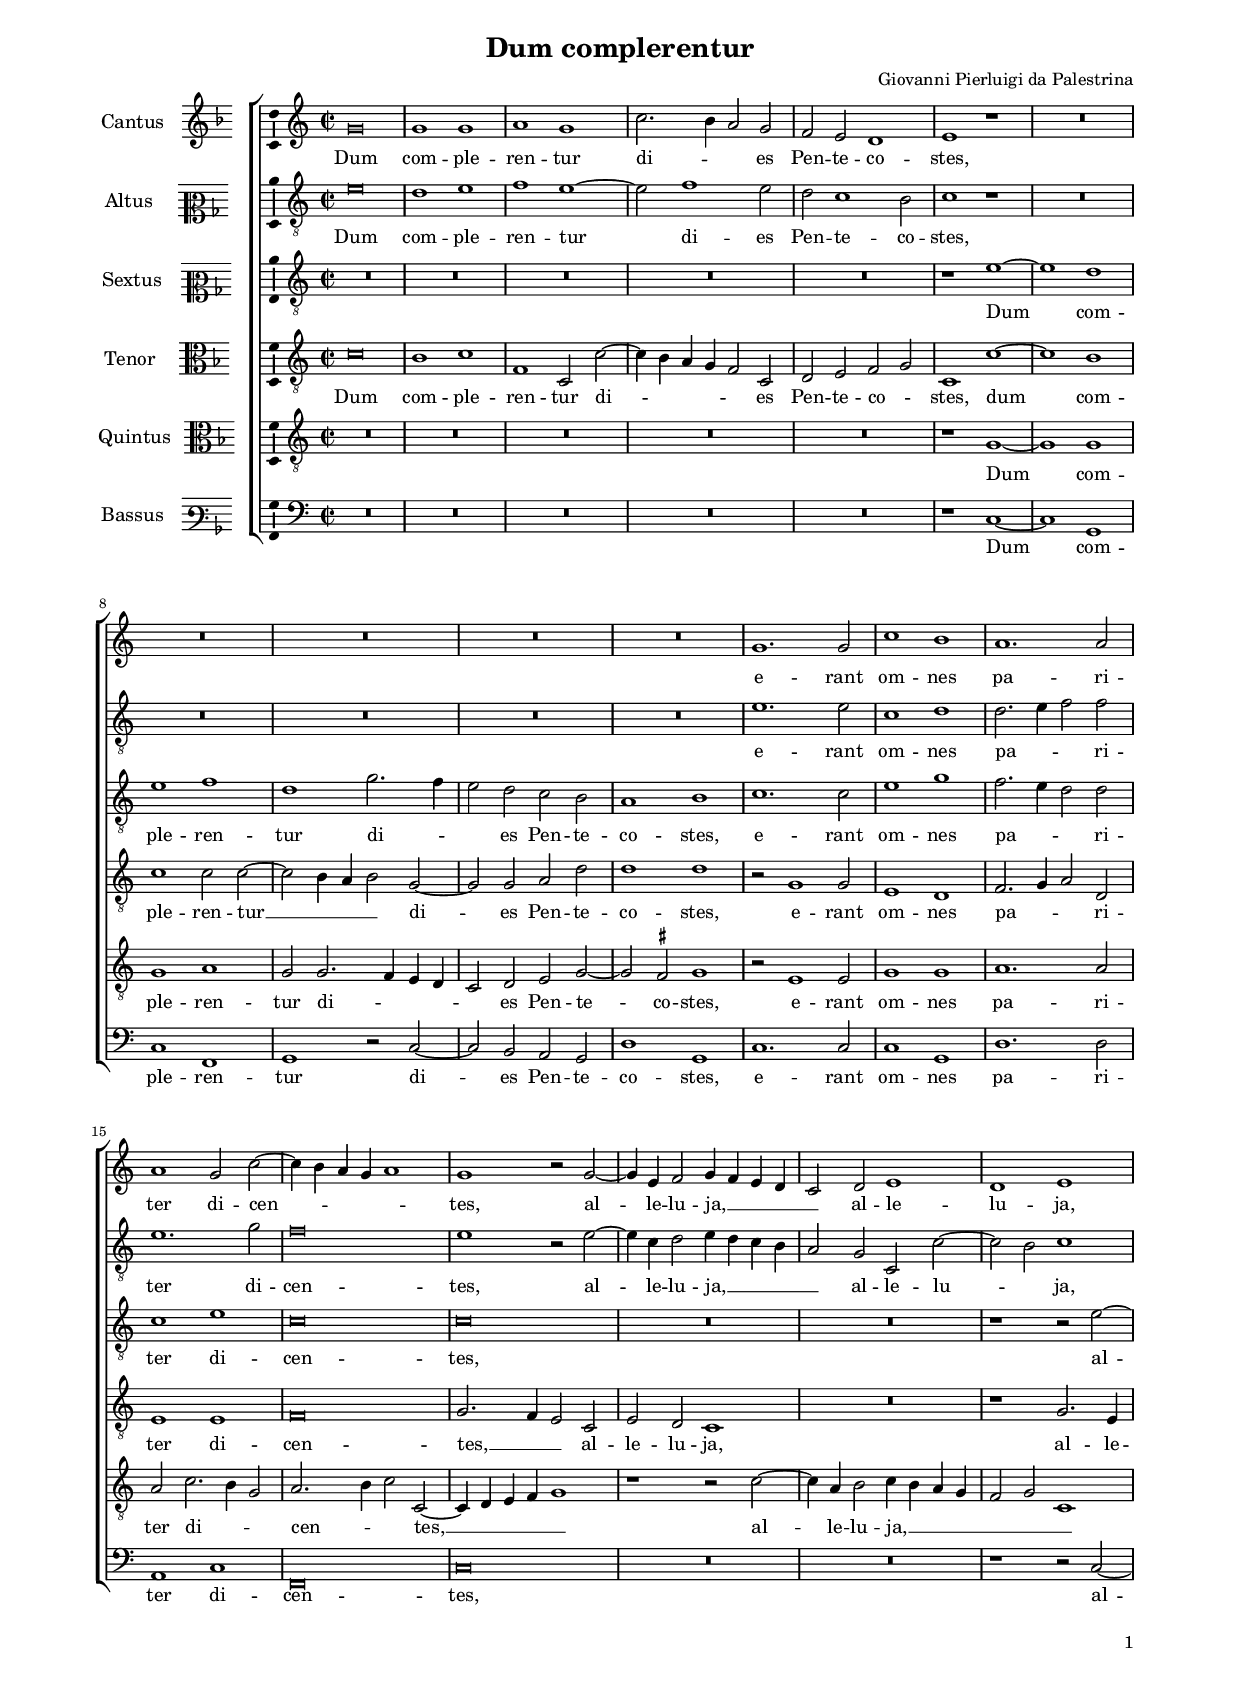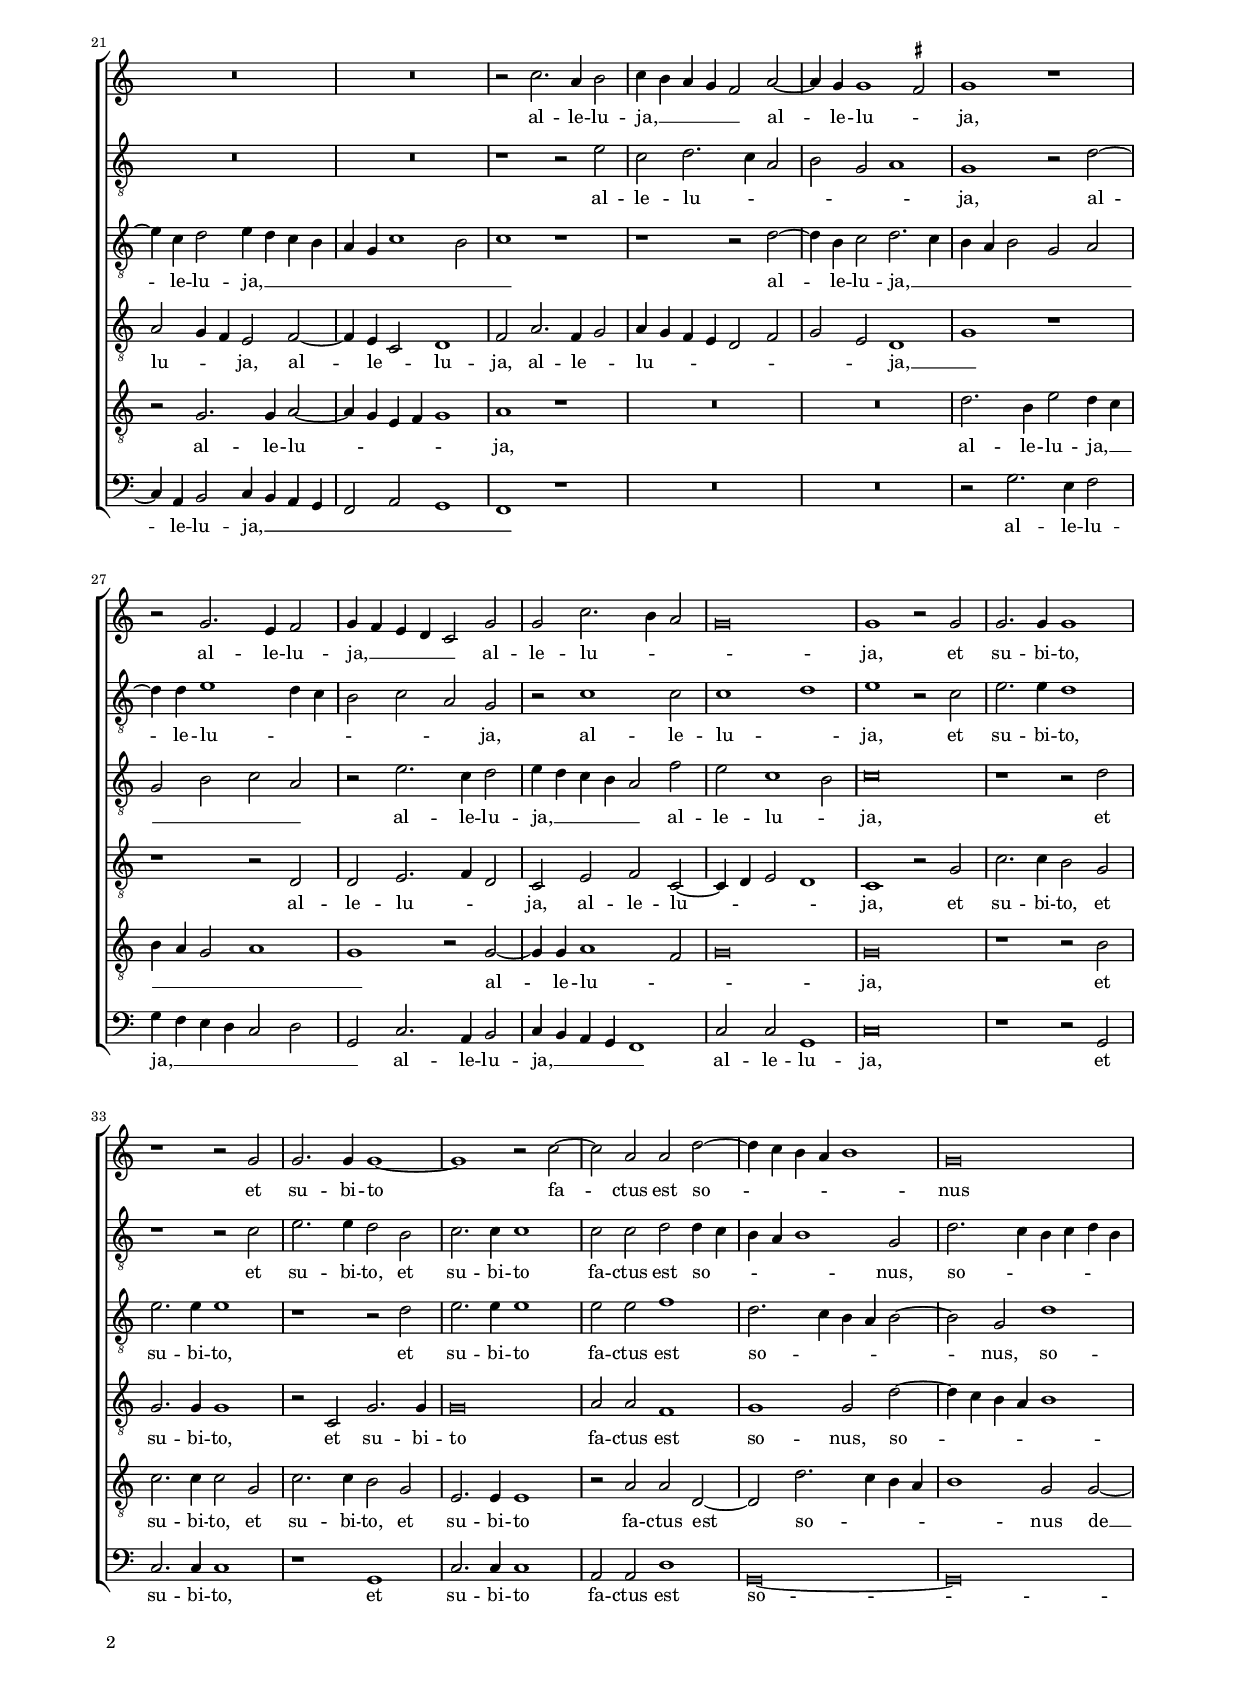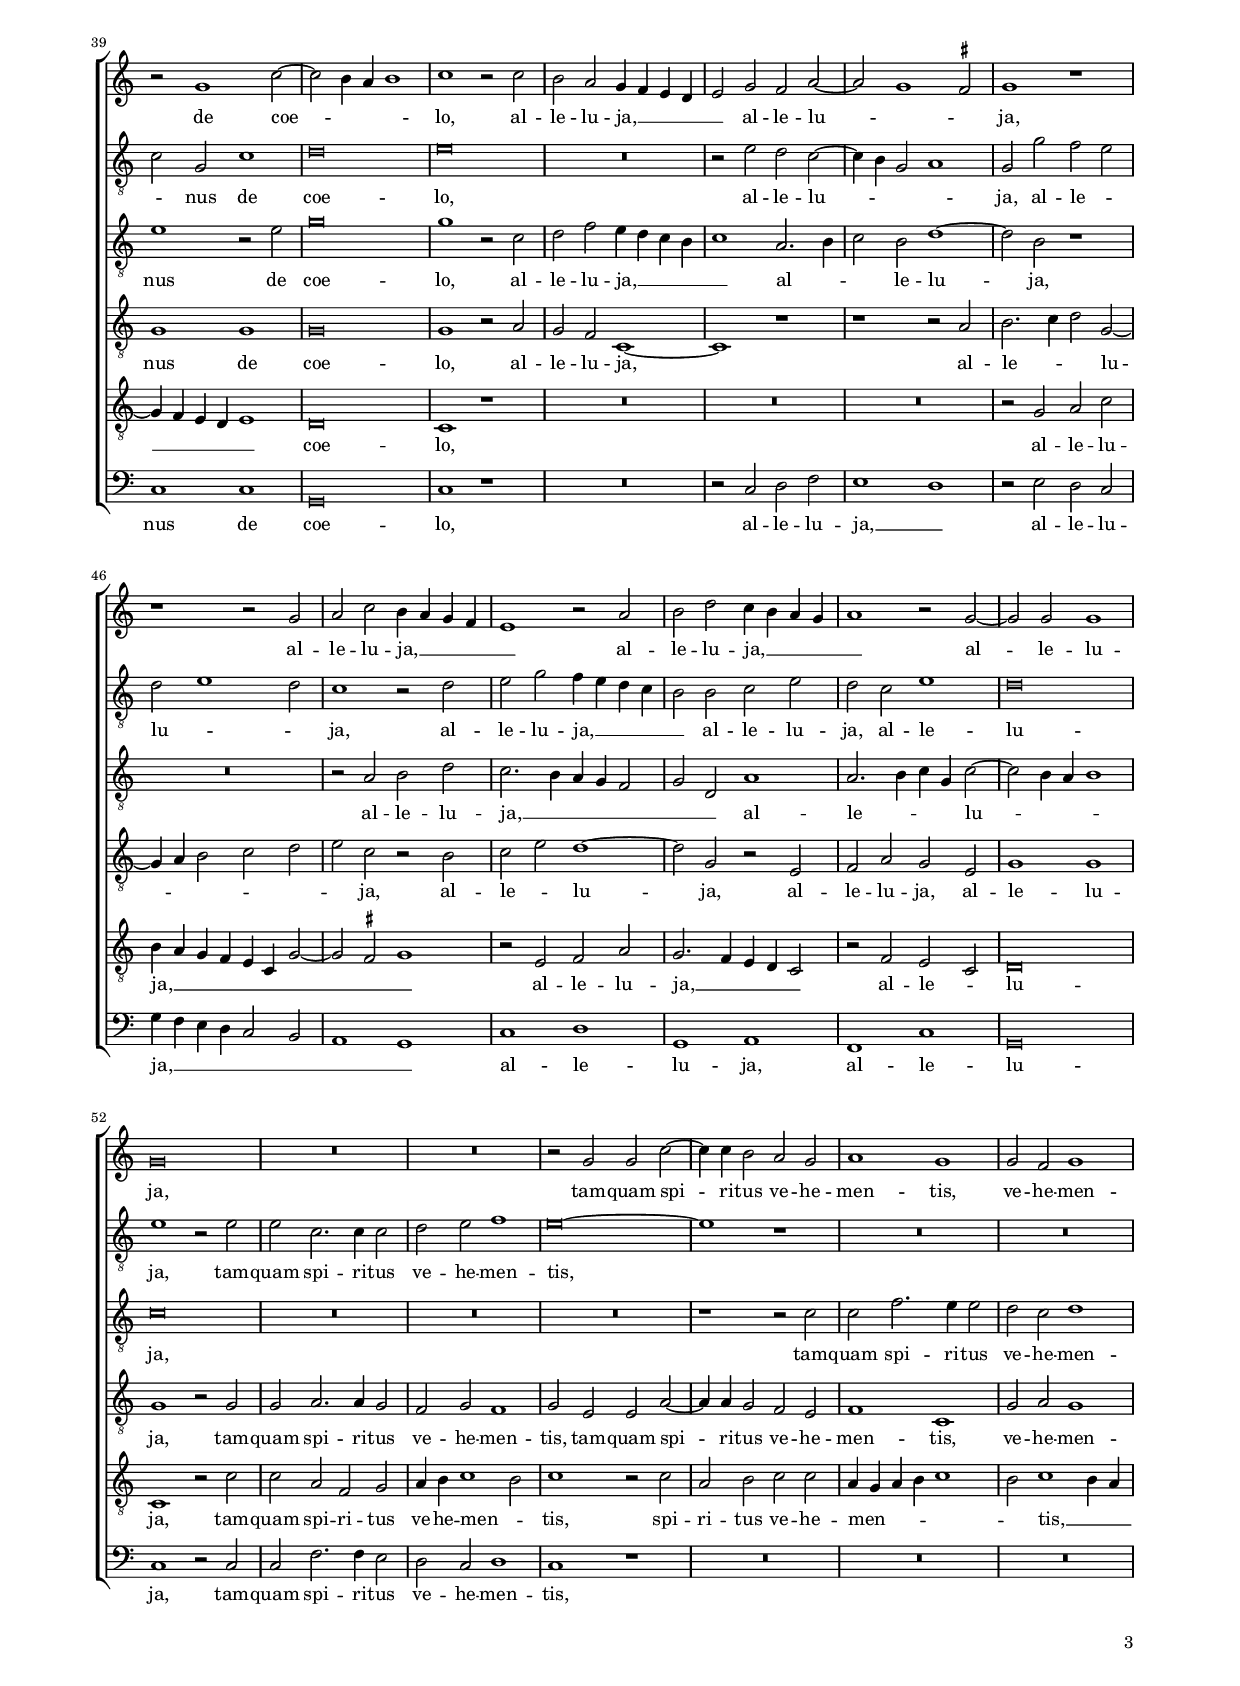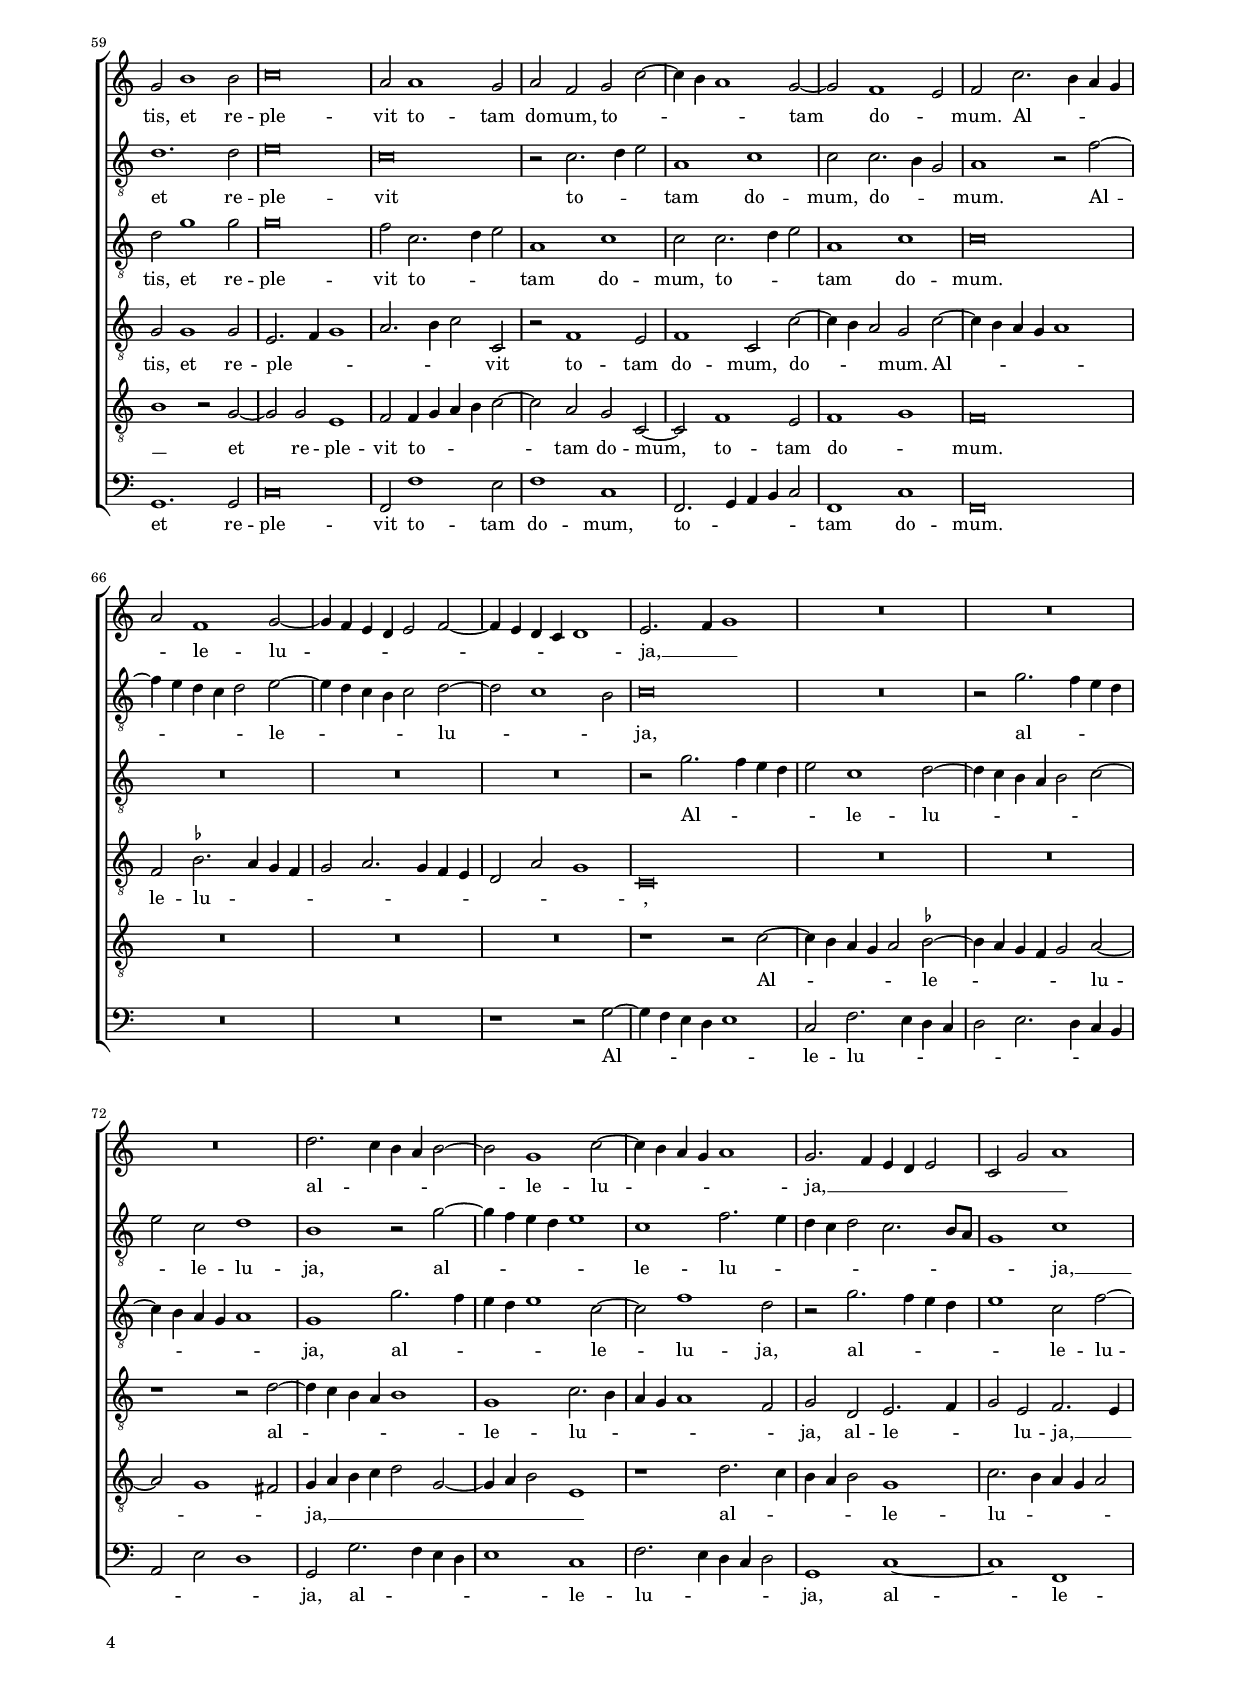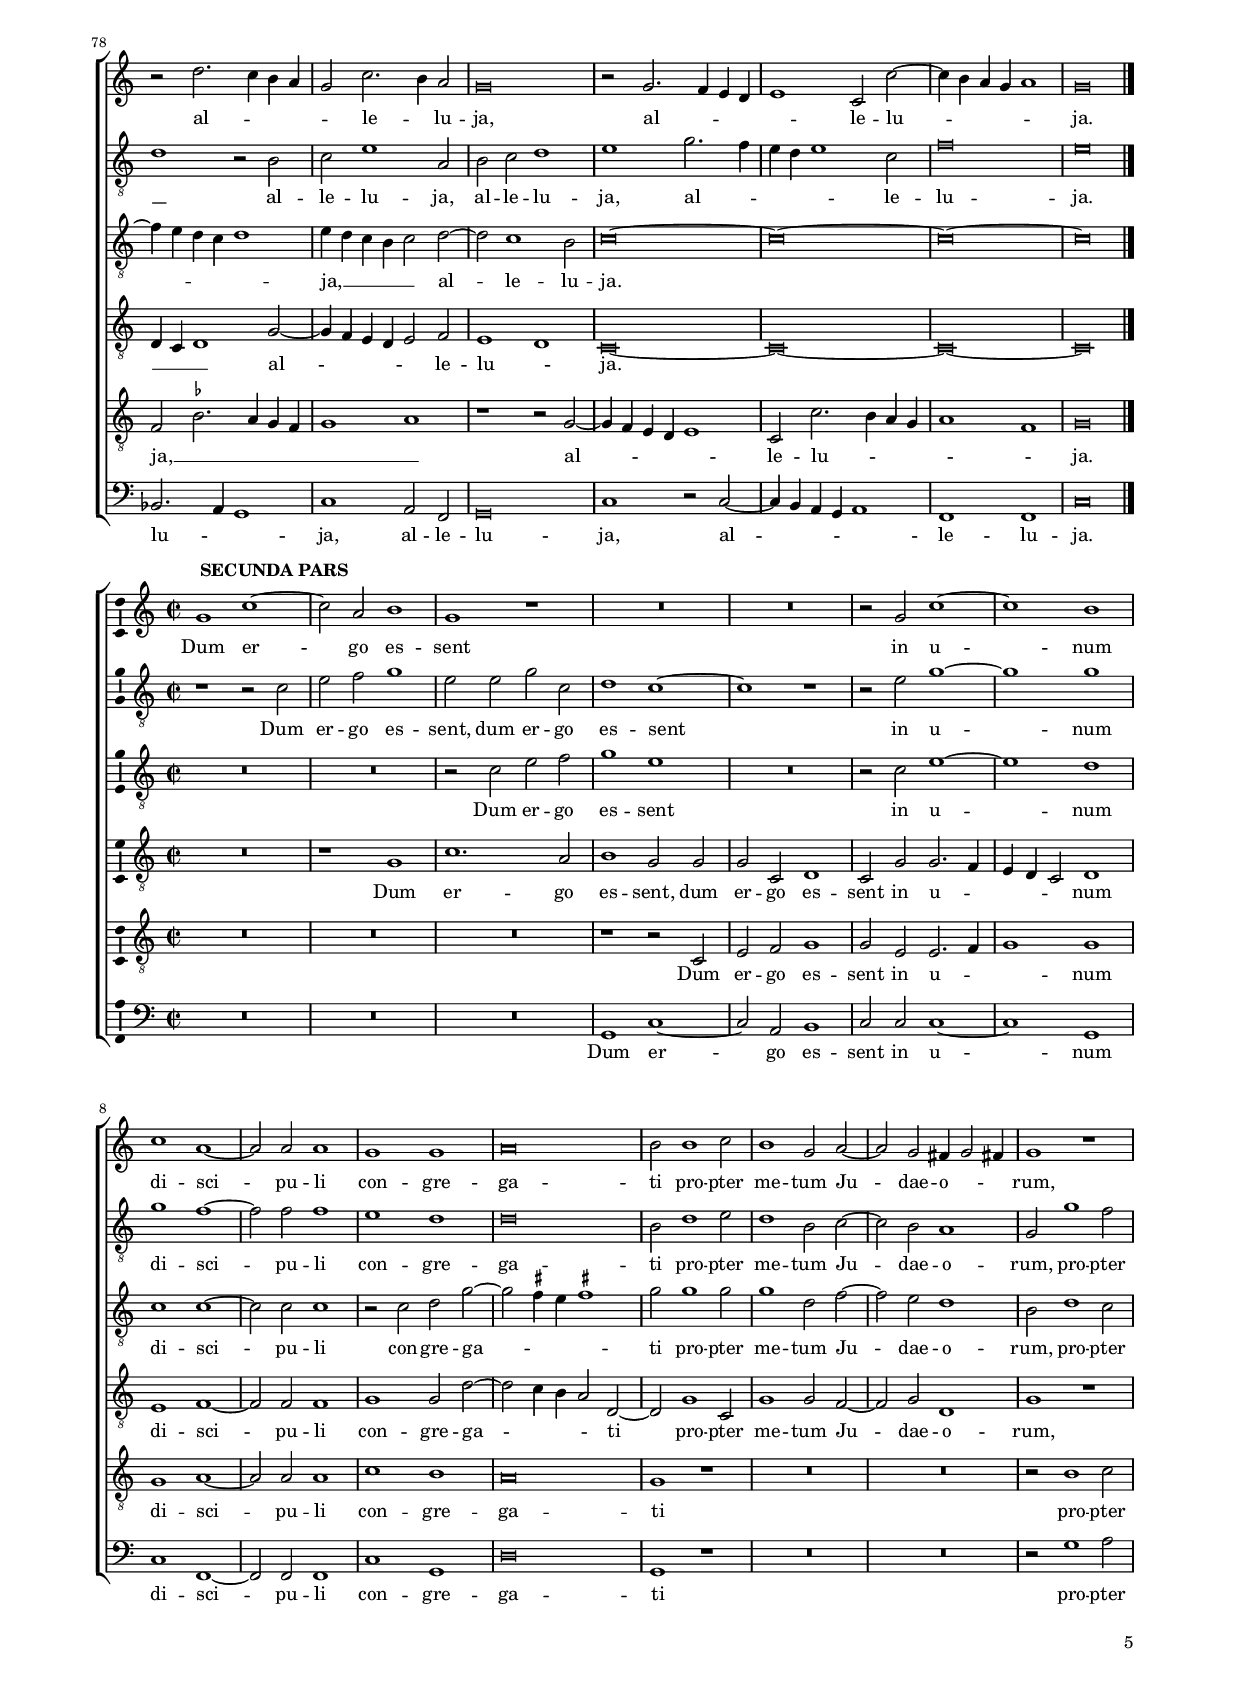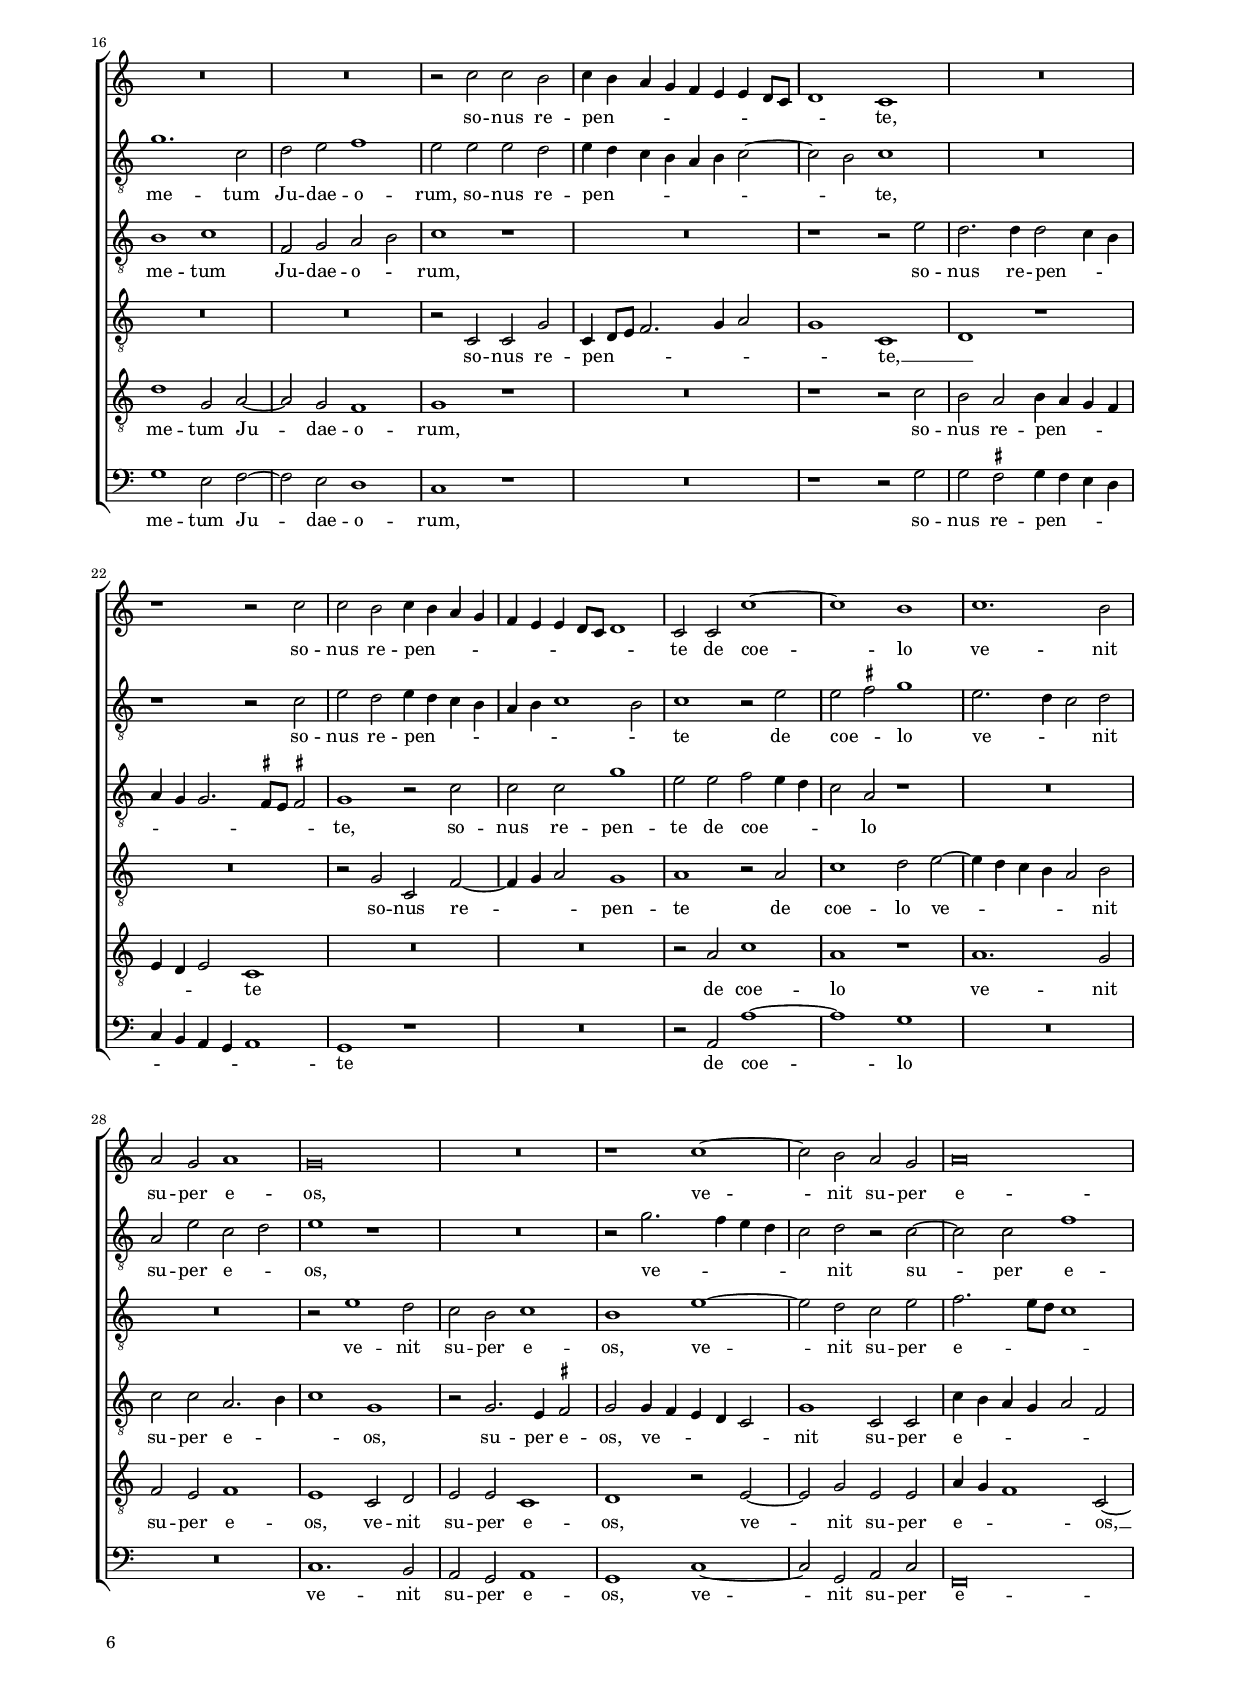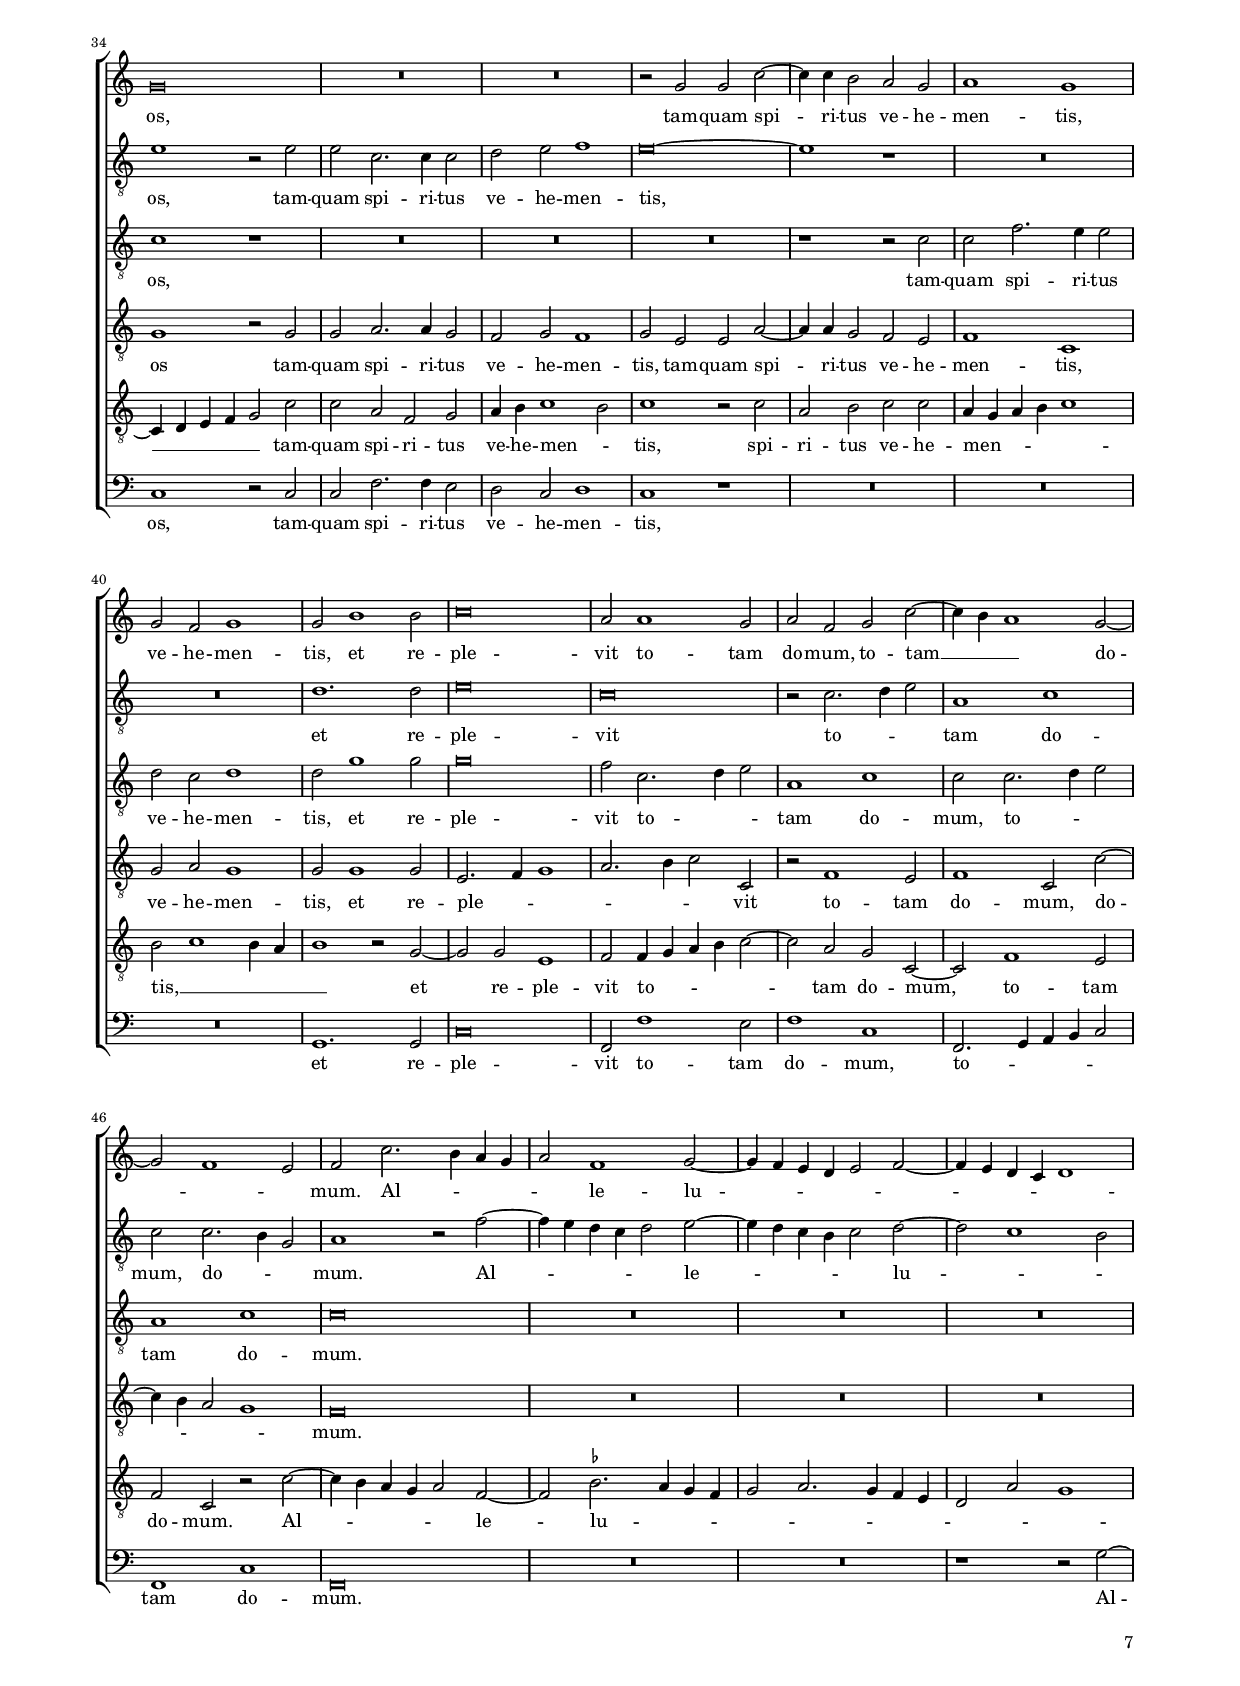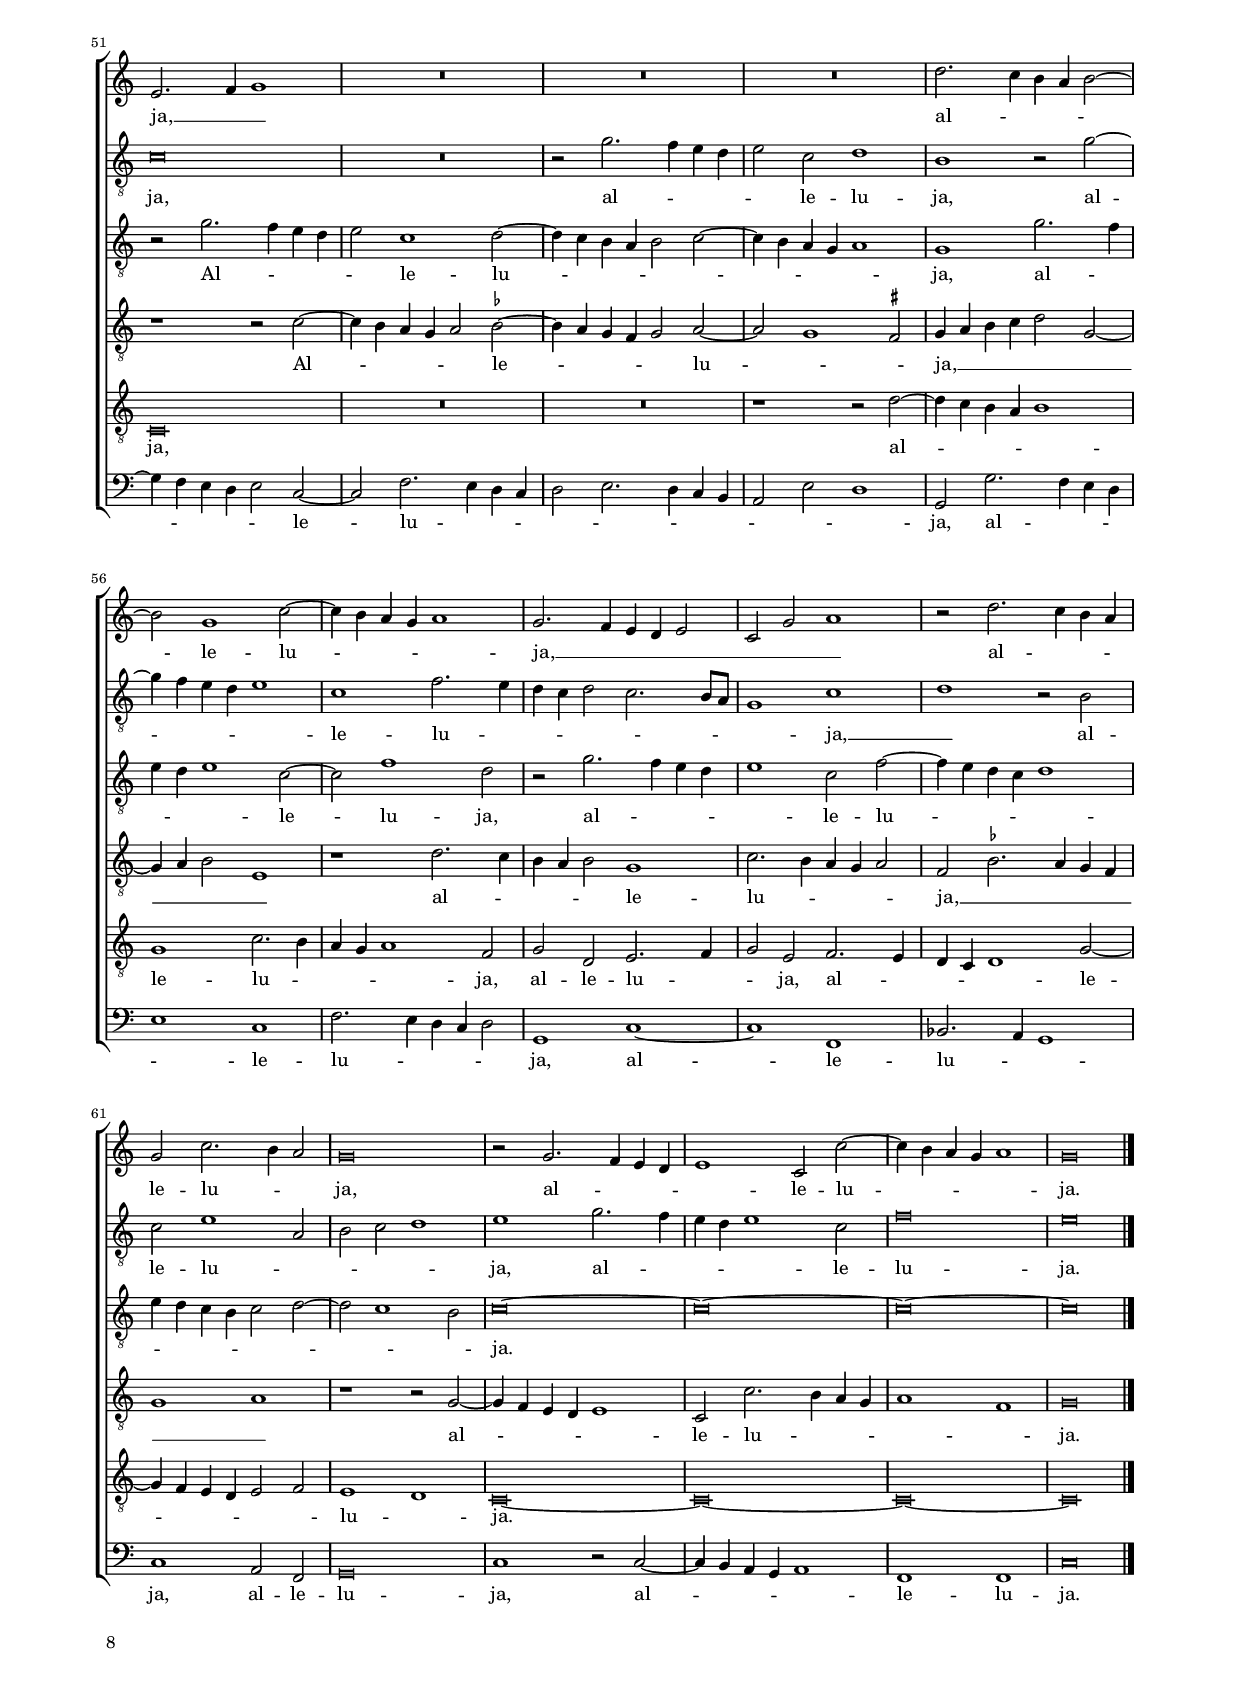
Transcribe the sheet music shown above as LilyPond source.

\header
{
  title="Dum complerentur"
  composer="Giovanni Pierluigi da Palestrina"
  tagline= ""
}

\version "2.20.0"
\language deutsch
#(set-global-staff-size 15)
% #(set-default-paper-size "letter")
#(ly:set-option 'point-and-click #f)


	ficta = { \once \set suggestAccidentals = ##t }
	
	forget = #(define-music-function (music) (ly:music?) #{
		\accidentalStyle forget
		$music
		\accidentalStyle default
		#})

	m = \melisma
	me = \melismaEnd
 %	\mark \markup { \fontsize #-3 \note  #"1" #1 = \fontsize #-3 \note #"1." #1 }


\paper
	{
	top-margin = 1.4 \cm
	bottom-margin = 0.9 \cm
	left-margin = 1.8 \cm
	right-margin = 1.8 \cm
	ragged-bottom = ##f
	ragged-last-bottom = ##t
	print-page-number = ##f
	score-system-spacing = #'((basic-distance . 17) (minimum-distance . 14) (padding . 5) (strechability . 250))
	system-system-spacing = #'((basic-distance . 17) (minimum-distance . 14) (padding . 5) (strechability . 250))
    oddFooterMarkup=\markup   \fill-line { "" \fromproperty #'page:page-number-string }
    evenFooterMarkup=\markup  \fill-line { \fromproperty #'page:page-number-string "" }
    last-bottom-spacing = #'((basic-distance . 12) (minimum-distance . 7) (padding . 4))
	systems-per-page = 3
%   page-count = 6
%	min-systems-per-page = 3
	}

global = {
    % \set Staff.autoBeaming = ##f
	\key f \major
	\time 2/2 \set Score.measureLength = #(ly:make-moment 2/1)
    \set Score.tempoHideNote = ##t
    \tempo 2 = 90
    \skip 1*2*84  \bar "|."
	}


incipitcantus = \markup { \score {
	{
	\set Staff.instrumentName = \markup { \fontsize #1 "Cantus" }
	\key f \major
	\clef violin
	s4 \bar ""
	}
	\layout  {
	raggedright = ##t
	indent = 1.6 \cm
	line-width = 2.2 \cm
	\context { \Staff \remove Time_signature_engraver }
	\override Staff.Clef.Y-extent = #'(0 . 0)
	}} \hspace #1 }

      
incipitaltus = \markup { \score {
	{
	\set Staff.instrumentName = \markup { \fontsize #1 "Altus" }
	\key f \major
	\clef mezzosoprano
	s4 \bar ""
	}
	\layout  {
	raggedright = ##t
	indent = 1.6 \cm
	line-width = 2.2 \cm
	\context { \Staff \remove Time_signature_engraver }
	\override Staff.Clef.Y-extent = #'(0 . 0)
	}} \hspace #1 }


incipitsextus = \markup { \score {
	{
	\set Staff.instrumentName = \markup { \fontsize #1 "Sextus" }
	\key f \major
	\clef mezzosoprano
	s4 \bar ""
	}
	\layout  {
	raggedright = ##t
	indent = 1.6 \cm
	line-width = 2.2 \cm
	\context { \Staff \remove Time_signature_engraver }
	\override Staff.Clef.Y-extent = #'(0 . 0)
	}} \hspace #1 }
      

incipittenor = \markup { \score {
	{
	\set Staff.instrumentName = \markup { \fontsize #1 "Tenor" }
	\key f \major
	\clef alto
	s4 \bar ""
	}
	\layout  {
	raggedright = ##t
	indent = 1.6 \cm
	line-width = 2.2 \cm
	\context { \Staff \remove Time_signature_engraver }
	\override Staff.Clef.Y-extent = #'(0 . 0)
	}} \hspace #1 }
      
      
incipitquintus = \markup { \score {
	{
	\set Staff.instrumentName = \markup { \fontsize #1 "Quintus" }
	\key f \major
	\clef alto
	s4 \bar ""
	}
	\layout  {
	raggedright = ##t
	indent = 1.6 \cm
	line-width = 2.2 \cm
	\context { \Staff \remove Time_signature_engraver }
	\override Staff.Clef.Y-extent = #'(0 . 0)
	}} \hspace #1 }
      
      
incipitbassus = \markup { \score {
	{
	\set Staff.instrumentName = \markup { \fontsize #1 "Bassus" }
	\key f \major
	\clef varbaritone
	s4 \bar ""
	}
	\layout  {
	raggedright = ##t
	indent = 1.6 \cm
	line-width = 2.2 \cm
	\context { \Staff \remove Time_signature_engraver }
	\override Staff.Clef.Y-extent = #'(0 . 0)
	}} \hspace #1 }


cantus =  \relative c''
	{
	c\breve
	c1 c
	d1 c
	f2. e4 d2 c
%5
	b2 a g1 |
	a1 r
	R\breve
	R\breve
	R\breve
%10
	R\breve |
	R\breve
	c1. c2
	f1 e
	d1. d2
%15
	d1 c2 f~ |
	f4 e d c d1
	c1 r2 c~
	c4 a b2 c4 b a g
	f2 g a1
%20
	g1 a |
	R\breve
	R\breve
	r2 f'2. d4 e2
	f4 e d c b2 d~
%25
	d4 c c1 \ficta h2 |
	c1 r
	r2 c2. a4 b2
	c4 b a g f2 c'
	c2 f2. e4 d2
%30
	c\breve |
	c1 r2 c
	c2. c4 c1
	r1 r2 c
	c2. c4 c1~
%35
	c1 r2 f~ |
	f2 d d g~
	g4 f e d e1
	c\breve
	r2 c1 f2~
%40
	f2 e4 d e1 |
	f1 r2 f
	e2 d c4 b a g
	a2 c b d~
	d2 c1 \ficta h2
%45
	c1 r |
	r1 r2 c
	d2 f e4 d c b
	a1 r2 d
	e2 g f4 e d c
%50
	d1 r2 c~ |
	c2 c c1
	c\breve
	R\breve
	R\breve
%55
	r2 c c f~ |
	f4 f e2 d c
	d1 c
	c2 b c1
	c2 e1 e2
%60
	f\breve |
	d2 d1 c2
	d2 b c f~
	f4 e d1 c2~
	c2 b1 a2
%65
	b2 f'2. e4 d c |
	d2 b1 c2~
	c4 b a g a2 b~
	b4 a g f g1
	a2. b4 c1
%70
	R\breve |
	R\breve
	R\breve
	g'2. f4 e d e2~
	e2 c1 f2~
%75
	f4 e d c d1 |
	c2. b4 a g a2
	f2 c' d1
	r2 g2. f4 e d
	c2 f2. e4 d2
%80
	c\breve |
	r2 c2. b4 a g
	a1 f2 f'~
	f4 e d c d1
	c\breve |
	}


altus = \relative c'
	{
	a'\breve
	g1 a
	b1 a~
	a2 b1 a2
%5
	g2 f1 e2 |
	f1 r
	R\breve
	R\breve
	R\breve
%10
	R\breve |
	R\breve
	a1. a2
	f1 g
	g2. a4 b2 b
%15
	a1. c2 |
	b\breve
	a1 r2 a~
	a4 f g2 a4 g f e
	d2 c f, f'~
%20
	f2 e f1 |
	R\breve
	R\breve
	r1 r2 a
	f2 g2. f4 d2
%25
	e2 c d1 |
	c1 r2 g'~
	g4 g a1 g4 f
	e2 f d c
	r2 f1 f2
%30
	f1 g |
	a1 r2 f
	a2. a4 g1
	r1 r2 f
	a2. a4 g2 e
%35
	f2. f4 f1 |
	f2 f g g4 f
	e4 d e1 c2
	g'2. f4 e f g e
	f2 c f1
%40
	g\breve |
	a\breve
	R\breve
	r2 a g f~
	f4 e c2 d1
%45
	c2 c' b a |
	g2 a1 g2
	f1 r2 g
	a2 c b4 a g f
	e2 e f a
%50
	g2 f a1 |
	g\breve
	a1 r2 a
	a2 f2. f4 f2
	g2 a b1
%55
	a\breve~ |
	a1 r
	R\breve
	R\breve
	g1. g2
%60
	a\breve |
	f\breve
	r2 f2. g4 a2
	d,1 f
	f2 f2. e4 c2
%65
	d1 r2 b'~ |
	b4 a g f g2 a~
	a4 g f e f2 g~
	g2 f1 e2
	f\breve
%70
	R\breve |
	r2 c'2. b4 a g
	a2 f g1
	e1 r2 c'~
	c4 b a g a1
%75
	f1 b2. a4 |
	g4 f g2 f2. e8 d
	c1 f
	g1 r2 e
	f2 a1 d,2
%80
	e2 f g1 |
	a1 c2. b4
	a4 g a1 f2
	b\breve
	a\breve |
	}


sextus =  \relative c'
    {
	R\breve
	R\breve
	R\breve
	R\breve
%5
	R\breve |
	r1 a'~
	a1 g
	a1 b
	g1 c2. b4
%10
	a2 g f e |
	d1 e
	f1. f2
	a1 c
	b2. a4 g2 g
%15
	f1 a |
	f\breve
	f\breve
	R\breve
	R\breve
%20
	r1 r2 a~ |
	a4 f g2 a4 g f e
	d4 c f1 e2
	f1 r
	r1 r2 g~
%25
	g4 e f2 g2. f4 |
	e4 d e2 c d
	c2 e f d
	r2 a'2. f4 g2
	a4 g f e d2 b'
%30
	a2 f1 e2 |
	f\breve
	r1 r2 g
	a2. a4 a1
	r1 r2 g
%35
	a2. a4 a1 |
	a2 a b1
	g2. f4 e d e2~
	e2 c g'1
	a1 r2 a
%40
	c\breve |
	c1 r2 f,
	g2 b a4 g f e
	f1 d2. e4
	f2 e g1~
%45
	g2 e r1 |
	R\breve
	r2 d e g
	f2. e4 d c b2
	c2 g d'1
%50
	d2. e4 f c f2~ |
	f2 e4 d e1
	f\breve
	R\breve
	R\breve
%55
	R\breve |
	r1 r2 f
	f2 b2. a4 a2
	g2 f g1
	g2 c1 c2
%60
	c\breve |
	b2 f2. g4 a2
	d,1 f
	f2 f2. g4 a2
	d,1 f
%65
	f\breve |
	R\breve
	R\breve
	R\breve
	r2 c'2. b4 a g
%70
	a2 f1 g2~ |
	g4 f e d e2 f~
	f4 e d c d1
	c1 c'2. b4
	a4 g a1 f2~
%75
	f2 b1 g2 |
	r2 c2. b4 a g
	a1 f2 b~
	b4 a g f g1
	a4 g f e f2 g~
%80
	g2 f1 e2 |
	f\breve~
	f\breve~
	f\breve~
	f\breve |
	}


tenor =  \relative c'
	{
	f\breve
	e1 f
	b,1 f2 f'~
	f4 e d c b2 f
%5
	g2 a b c |
	f,1 f'~
	f1 e
	f1 f2 f~
	f2 e4 d e2 c~
%10
	c2 c d g |
	g1 g
	r2 c,1 c2
	a1 g
	b2. c4 d2 g,
%15
	a1 a |
	b\breve
	c2. b4 a2 f
	a2 g f1
	R\breve
%20
	r1 c'2. a4 |
	d2 c4 b a2 b~
	b4 a f2 g1
	b2 d2. b4 c2
	d4 c b a g2 b
%25
	c2 a g1 |
	c1 r
	r1 r2 g
	g2 a2. b4 g2
	f2 a b f~
%30
	f4 g a2 g1 |
	f1 r2 c'
	f2. f4 e2 c
	c2. c4 c1
	r2 f, c'2. c4
%35
	c\breve |
	d2 d b1
	c1 c2 g'~
	g4 f e d e1
	c1 c
%40
	c\breve |
	c1 r2 d
	c2 b f1~
	f1 r
	r1 r2 d'
%45
	e2. f4 g2 c,~ |
	c4 d e2 f g
	a2 f r e
	f2 a g1~
	g2 c, r a
%50
	b2 d c a |
	c1 c
	c1 r2 c
	c2 d2. d4 c2
	b2 c b1
%55
	c2 a a d~ |
	d4 d c2 b a
	b1 f
	c'2 d c1
	c2 c1 c2
%60
	a2. b4 c1 |
	d2. e4 f2 f,
	r2 b1 a2
	b1 f2 f'~
	f4 e d2 c f~
%65
	f4 e d c d1 |
	b2 \ficta es2. d4 c b
	c2 d2. c4 b a
	g2 d' c1
	f,\breve
%70
	R\breve |
	R\breve
	r1 r2 g'~
	g4 f e d e1
	c1 f2. e4
%75
	d4 c d1 b2 |
	c2 g a2. b4
	c2 a b2. a4
	g4 f g1 c2~
	c4 b a g a2 b
%80
	a1 g |
	f\breve~
	f\breve~
	f\breve~
	f\breve |
	}


quintus  =  \relative c'
	{
	R\breve
	R\breve
	R\breve
	R\breve
%5
	R\breve |
	r1 c~
	c1 c
	c1 d
	c2 c2. b4 a g
%10
	f2 g a c~ |
	c2 \ficta h c1
	r2 a1 a2
	c1 c
	d1. d2
%15
	d2 f2. e4 c2 |
	d2. e4 f2 f,~
	f4 g a b c1
	r1 r2 f~
	f4 d e2 f4 e d c
%20
	b2 c f,1 |
	r2 c'2. c4 d2~
	d4 c a b c1
	d1 r
	R\breve
%25
	R\breve |
	g2. e4 a2 g4 f
	e4 d c2 d1
	c1 r2 c~
	c4 c d1 b2
%30
	c\breve |
	c\breve
	r1 r2 e
	f2. f4 f2 c
	f2. f4 e2 c
%35
	a2. a4 a1 |
	r2 d d g,~
	g2 g'2. f4 e d
	e1 c2 c~
	c4 b a g a1
%40
	g\breve |
	f1 r
	R\breve
	R\breve
	R\breve
%45
	r2 c' d f |
	e4 d c b a f c'2~
	c2 \ficta h c1
	r2 a b d
	c2. b4 a g f2
%50
	r2 b a f |
	g\breve
	f1 r2 f'
	f2 d b c
	d4 e f1 e2
%55
	f1 r2 f |
	d2 e f f
	d4 c d e f1
	e2 f1 e4 d
	e1 r2 c~
%60
	c2 c a1 |
	b2 b4 c d e f2~
	f2 d c f,~
	f2 b1 a2
	b1 c
%65
	b\breve |
	R\breve
	R\breve
	R\breve
	r1 r2 f'~
%70
	f4 e d c d2 \ficta es~ |
	\ficta es4 d c b c2 d~
	d2 c1 h2
	c4 d e f g2 c,~
	c4 d e2 a,1
%75
	r1 g'2. f4 |
	e4 d e2 c1
	f2. e4 d c d2
	b2 \ficta es2. d4 c b
	c1 d
%80
	r1 r2 c~ |
	c4 b a g a1
	f2 f'2. e4 d c
	d1 b
	c\breve |
	}


bassus  =  \relative c
	{
	R\breve
	R\breve
	R\breve
	R\breve
%5
	R\breve |
	r1 f~
	f1 c
	f1 b,
	c1 r2 f~
%10
	f2 e d c |
	g'1 c,
	f1. f2
	f1 c
	g'1. g2
%15
	d1 f |
	b,\breve
	f'\breve
	R\breve
	R\breve
%20
	r1 r2 f~ |
	f4 d e2 f4 e d c
	b2 d c1
	b1 r
	R\breve
%25
	R\breve |
	r2 c'2. a4 b2
	c4 b a g f2 g
	c,2 f2. d4 e2
	f4 e d c b1
%30
	f'2 f c1 |
	f\breve
	r1 r2 c
	f2. f4 f1
	r1 c
%35
	f2. f4 f1 |
	d2 d g1
	c,\breve~
	c\breve
	f1 f
%40
	c\breve |
	f1 r
	R\breve
	r2 f g b
	a1 g
%45
	r2 a g f |
	c'4 b a g f2 e
	d1 c
	f1 g
	c,1 d
%50
	b1 f' |
	c\breve
	f1 r2 f
	f2 b2. b4 a2
	g2 f g1
%55
	f1 r |
	R\breve
	R\breve
	R\breve
	c1. c2
%60
	f\breve |
	b,2 b'1 a2
	b1 f
	b,2. c4 d e f2
	b,1 f'
%65
	b,\breve |
	R\breve
	R\breve
	r1 r2 c'~
	c4 b a g a1
%70
	f2 b2. a4 g f |
	g2 a2. g4 f e
	d2 a' g1
	c,2 c'2. b4 a g
	a1 f
%75
	b2. a4 g f g2 |
	c,1 f~
	f1 b,
	es2. d4 c1
	f1 d2 b
%80
	c\breve |
	f1 r2 f~
	f4 e d c d1
	b1 b
	f'\breve |
	}


lyricscantus = \lyricmode {
	Dum com -- ple -- ren -- tur di -- _ _ es Pen -- te -- co -- stes,
    e -- rant om -- nes pa -- ri -- ter di -- cen -- _ _ _ _ tes,
    al -- le -- lu -- ja, __ _ _ _ _ 
    al -- le -- lu -- ja,
    al -- le -- lu -- ja, __ _ _ _ _
    al -- le -- lu -- _ ja,
    al -- le -- lu -- ja, __ _ _ _ _ 
    al -- le -- lu -- _ _ _ ja,
    et su -- bi -- to,
    et su -- bi -- to
    fa -- ctus est so -- _ _ _ _ nus de coe -- _ _ _ lo,
    al -- le -- lu -- ja, __ _ _ _ _ 
    al -- le -- lu -- _ _ ja,
    al -- le -- lu -- ja, __ _ _ _ _
    al -- le -- lu -- ja, __ _ _ _ _
    al -- le -- lu -- ja,
    tam -- quam spi -- ri -- tus ve -- he -- men -- tis,
    ve -- he -- men -- tis,
    et re -- ple -- vit to -- tam do -- mum,
    to -- _ _ _ tam do -- _ mum.
    Al -- _ _ _ _ le -- lu -- _ _ _ _ _ _ _ _ _ ja, __ _ _
    al -- _ _ _ _ le -- lu -- _ _ _ _ ja, __ _ _ _ _ _ _ _
    al -- _ _ _ _ le -- _ lu -- ja,
    al -- _ _ _ _ le -- lu -- _ _ _ _ ja.
	}


lyricsaltus = \lyricmode {
	Dum com -- ple -- ren -- tur di -- es Pen -- te -- co -- stes,
    e -- rant om -- nes pa -- _ _ ri -- ter di -- cen -- tes,
    al -- le -- lu -- ja, __ _ _ _ _
    al -- le -- lu -- _ ja,
    al -- le -- lu -- _ _ _ _ _ ja,
    al -- le -- lu -- _ _ _ _ _ ja,
    al -- le -- lu -- _ ja,
    et su -- bi -- to,
    et su -- bi -- to,
    et su -- bi -- to
    fa -- ctus est so -- _ _ _ _ nus,
    so -- _ _ _ _ _ _ nus de coe -- lo,
    al -- le -- lu -- _ _ _ ja,
    al -- le -- _ lu -- _ _ ja,
    al -- le -- lu -- ja, __ _ _ _ _ 
    al -- le -- lu -- ja,
    al -- le -- lu -- ja,
    tam -- quam spi -- ri -- tus ve -- he -- men -- tis,
    et re -- ple -- vit to -- _ _ tam do -- mum,
    do -- _ _ mum.
    Al -- _ _ _ _ le -- _ _ _ _ lu -- _ _ ja,
    al -- _ _ _ _ le -- lu -- ja,
    al -- _ _ _ _ le -- lu -- _ _ _ _ _ _ _ _ ja, __ _
    al -- le -- lu -- ja,
    al -- le -- lu -- ja,
    al -- _ _ _ _ le -- lu -- ja.
	}
	
	
lyricssextus = \lyricmode {
	Dum com -- ple -- ren -- tur di -- _ _ es Pen -- te -- co -- stes,
    e -- rant om -- nes pa -- _ _ ri -- ter di -- cen -- tes,
    al -- le -- lu -- ja, __ _ _ _ _ _ _ _ _
    al -- le -- lu -- ja, __ _ _ _ _ _ _ _ _ _ _
    al -- le -- lu -- ja, __ _ _ _ _ 
    al -- le -- lu -- _ ja,
    et su -- bi -- to,
    et su -- bi -- to
    fa -- ctus est so -- _ _ _ _ nus,
    so -- nus de coe -- lo,
    al -- le -- lu -- ja, __ _ _ _ _
    al -- _ _ le -- lu -- ja,
    al -- le -- lu -- ja, __ _ _ _ _ _ _
    al -- le -- _ _ _ lu -- _ _ _ ja,
    tam -- quam spi -- ri -- tus ve -- he -- men -- tis,
    et re -- ple -- vit to -- _ _ tam do -- mum,
    to -- _ _ tam do -- mum.
    Al -- _ _ _ _ le -- lu -- _ _ _ _ _ _ _ _ _ ja,
    al -- _ _ _ _ le -- lu -- ja,
    al -- _ _ _ _ le -- lu -- _ _ _ _ ja, __ _ _ _ _
    al -- le -- lu -- ja.
	}


lyricstenor = \lyricmode {
	Dum com -- ple -- ren -- tur di -- _ _ _ _ es Pen -- te -- co -- _ stes,
    dum com -- ple -- ren -- tur __ _ _ _ di -- es Pen -- te -- co -- stes,
    e -- rant om -- nes pa -- _ _ ri -- ter di -- cen -- tes, __ _ _
    al -- le -- lu -- ja,
    al -- le -- lu -- _ _ ja,
    al -- le -- _ lu -- ja,
    al -- le -- _ lu -- _ _ _ _ _ _ _ ja, __ _
    al -- le -- lu -- _ _ ja,
    al -- le -- lu -- _ _ _ ja,
    et su -- bi -- to,
    et su -- bi -- to,
    et su -- bi -- to
    fa -- ctus est so -- nus,
    so -- _ _ _ _ nus de coe -- lo,
    al -- le -- lu -- ja,
    al -- le -- _ _ lu -- _ _ _ _ _ ja,
    al -- le -- _ lu -- ja,
    al -- le -- lu -- ja,
    al -- le -- lu -- ja,
    tam -- quam spi -- ri -- tus ve -- he -- men -- tis,
    tam -- quam spi -- ri -- tus ve -- he -- men -- tis,
    ve -- he -- men -- tis,
    et re -- ple -- _ _ _ _ _ vit to -- tam do -- mum,
    do -- _ _ mum.
    Al -- _ _ _ _ le -- lu -- _ _ _ _ _ _ _ _ _ _ _ ,
    al -- _ _ _ _ le -- lu -- _ _ _ _ _ ja,
    al -- le -- _ _ lu -- ja, __ _ _ _ _ 
    al -- _ _ _ _ le -- lu -- _ ja.
	}


lyricsquintus = \lyricmode {
	Dum com -- ple -- ren -- tur di -- _ _ _ _ es Pen -- te -- co -- stes,
    e -- rant om -- nes pa -- ri -- ter di -- _ _ cen -- _ _ tes, __ _ _ _ _
    al -- le -- lu -- ja, __ _ _ _ _ _ _
    al -- le -- lu -- _ _ _ _ ja,
    al -- le -- lu -- ja, __ _ _ _ _ _ _
    al -- le -- lu -- _ _ ja,
    et su -- bi -- to,
    et su -- bi -- to,
    et su -- bi -- to
    fa -- ctus est so -- _ _ _ _ nus de __ _ _ _ _ coe -- lo,
    al -- le -- lu -- ja, __ _ _ _ _ _ _ _ _
    al -- le -- lu -- ja, __ _ _ _ _
    al -- le -- _ lu -- ja,
    tam -- quam spi -- ri -- tus ve -- he -- men -- _ tis,
    spi -- ri -- tus ve -- he -- men -- _ _ _ _ _ tis, __ _ _ _
    et re -- ple -- vit to -- _ _ _ _ tam do -- mum,
    to -- tam do -- _ mum.
    Al -- _ _ _ _ le -- _ _ _ _ lu -- _ _ ja, __ _ _ _ _ _ _ _ _
    al -- _ _ _ _ le -- lu -- _ _ _ _ ja, __ _ _ _ _ _ _
    al -- _ _ _ _ le -- lu -- _ _ _ _ _ ja.
	}


lyricsbassus = \lyricmode {
	Dum com -- ple -- ren -- tur di -- es Pen -- te -- co -- stes,
    e -- rant om -- nes pa -- ri -- ter di -- cen -- tes,
    al -- le -- lu -- ja, __ _ _ _ _ _ _ _
    al -- le -- lu -- ja, __ _ _ _ _ _ _
    al -- le -- lu -- ja, __ _ _ _ _ 
    al -- le -- lu -- ja,
    et su -- bi -- to,
    et su -- bi -- to
    fa -- ctus est so -- nus de coe -- lo,
    al -- le -- lu -- ja, __ _
    al -- le -- lu -- ja, __ _ _ _ _ _ _ _
    al -- le -- lu -- ja,
    al -- le -- lu -- ja,
    tam -- quam spi -- ri -- tus ve -- he -- men -- tis,
    et re -- ple -- vit to -- tam do -- mum,
    to -- _ _ _ _ tam do -- mum.
    Al -- _ _ _ _ le -- lu -- _ _ _ _ _ _ _ _ _ _ _ ja,
    al -- _ _ _ _ le -- lu -- _ _ _ _ ja,
    al -- le -- lu -- _ _ ja,
    al -- le -- lu -- ja,
    al -- _ _ _ _ le -- lu -- ja.
	}


\score
{  
    \transpose f c {
	\new ChoirStaff \with { \override StaffGrouper.staff-staff-spacing.basic-distance = #12 }
	<<

	\new Staff << \global
	\new Voice="v1" {
		\set Staff.instrumentName=\incipitcantus
		\set Staff.midiInstrument = "reed organ"
		\clef "treble"
		\cantus }
	\new Lyrics \lyricsto "v1" {\lyricscantus }
	>>


	\new Staff << \global
	\new Voice="v2" {
		\set Staff.instrumentName=\incipitaltus
		\set Staff.midiInstrument = "reed organ"
		\clef "G_8" 
		\altus}
	\new Lyrics \lyricsto "v2" {\lyricsaltus }
	>>
    

	\new Staff << \global
	\new Voice="v6" {
		\set Staff.instrumentName=\incipitsextus
		\set Staff.midiInstrument = "reed organ"
		\clef "G_8" 
		\sextus}
	\new Lyrics \lyricsto "v6" {\lyricssextus }
	>>


	\new Staff << \global
	\new Voice="v3" {
		\set Staff.instrumentName=\incipittenor
		\set Staff.midiInstrument = "reed organ"
		\clef "G_8"
		\tenor }
	\new Lyrics \lyricsto "v3" {\lyricstenor }
	>>


	\new Staff << \global
	\new Voice="v5" {
		\set Staff.instrumentName=\incipitquintus
		\set Staff.midiInstrument = "reed organ"
		\clef "G_8"
		\quintus}
	\new Lyrics \lyricsto "v5" {\lyricsquintus }
	>>


	\new Staff << \global
	\new Voice="v4" {
		\set Staff.instrumentName=\incipitbassus
		\set Staff.midiInstrument = "reed organ"
		\clef "bass" 
		\bassus }
	\new Lyrics \lyricsto "v4" {\lyricsbassus}
	>>

	>>
	} % transpose

	\layout
	{
	indent = 2.6 \cm
%	\context { \Lyrics \override VerticalAxisGroup.nonstaff-relatedstaff-spacing.padding = #2 }
%	\context { \Lyrics \override LyricText.font-size = #1 }
  	\context { \Staff \consists "Ambitus_engraver" }
	\context { \Staff \override TimeSignature.break-visibility = #end-of-line-invisible }
%	\context { \Staff \override InstrumentName.X-offset = #'-25 }
%	\context { \Voice \override Slur.transparent = ##t }
	\context { \Score \override BarNumber.padding = #2 }
	\context { \Voice \override NoteHead.style = #'baroque }
	}

\midi
	{
	}

}

%%%%%%%%%%%%%%%%%%%%  SECUNDA PARS   %%%%%%%%%%%%%%%%%%%%

 %	\mark \markup { \fontsize #-3 \note  #"1" #1 = \fontsize #-3 \note #"1." #1 }

global = {
	\key f \major
	\time 2/2 \set Score.measureLength = #(ly:make-moment 2/1)
        \set Score.tempoHideNote = ##t
        \tempo 2 = 90
        \skip 1*2*66  \bar "|."
	}


cantus =  \relative c''
	{
	c1 f~
	f2 d e1
	c1 r
	R\breve
%5
	R\breve |
	r2 c f1~
	f1 e
	f1 d~
	d2 d d1
%10
	c1 c |
	d\breve
	e2 e1 f2
	e1 c2 d~
	d2 c h4 c2 h!4
%15
	c1 r |
	R\breve
	R\breve
	r2 f f e
	f4 e d c b a a g8 f
%20
	g1 f |
	R\breve
	r1 r2 f'
	f2 e f4 e d c
	b4 a a g8 f g1
%25
	f2 f f'1~ |
	f1 e
	f1. e2
	d2 c d1
	c\breve
%30
	R\breve |
	r1 f~
	f2 e d c
	d\breve
	c\breve
%35
	R\breve |
	R\breve
	r2 c c f~
	f4 f e2 d c
	d1 c
%40
	c2 b c1 |
	c2 e1 e2
	f\breve
	d2 d1 c2
	d2 b c f~
%45
	f4 e d1 c2~ |
	c2 b1 a2
	b2 f'2. e4 d c
	d2 b1 c2~
	c4 b a g a2 b~
%50
	b4 a g f g1 |
	a2. b4 c1
	R\breve
	R\breve
	R\breve
%55
	g'2. f4 e d e2~ |
	e2 c1 f2~
	f4 e d c d1
	c2. b4 a g a2
	f2 c' d1
%60
	r2 g2. f4 e d |
	c2 f2. e4 d2
	c\breve
	r2 c2. b4 a g
	a1 f2 f'~
%65
	f4 e d c d1 |
	c\breve |
	}


altus = \relative c'
	{
	r1 r2 f
	a2 b c1
	a2 a c f,
	g1 f~
%5
	f1 r |
	r2 a c1~
	c1 c
	c1 b~
	b2 b b1
%10
	a1 g |
	g\breve
	e2 g1 a2
	g1 e2 f~
	f2 e d1
%15
	c2 c'1 b2 |
	c1. f,2
	g2 a b1
	a2 a a g
	a4 g f e d e f2~
%20
	f2 e f1 |
	R\breve
	r1 r2 f
	a2 g a4 g f e
	d4 e f1 e2
%25
	f1 r2 a |
	a2 \ficta h c1
	a2. g4 f2 g
	d2 a' f g
	a1 r
%30
	R\breve |
	r2 c2. b4 a g
	f2 g r f~
	f2 f b1
	a1 r2 a
%35
	a2 f2. f4 f2 |
	g2 a b1
	a\breve~
	a1 r
	R\breve
%40
	R\breve |
	g1. g2
	a\breve
	f\breve
	r2 f2. g4 a2
%45
	d,1 f |
	f2 f2. e4 c2
	d1 r2 b'~
	b4 a g f g2 a~
	a4 g f e f2 g~
%50
	g2 f1 e2 |
	f\breve
	R\breve
	r2 c'2. b4 a g
	a2 f g1
%55
	e1 r2 c'~ |
	c4 b a g a1
	f1 b2. a4
	g4 f g2 f2. e8 d
	c1 f
%60
	g1 r2 e |
	f2 a1 d,2
	e2 f g1
	a1 c2. b4
	a4 g a1 f2
%65
	b\breve |
	a\breve |
	}


sextus =  \relative c'
    {
	R\breve
	R\breve
	r2 f a b
	c1 a
%5
	R\breve |
	r2 f a1~
	a1 g
	f1 f~
	f2 f f1
%10
	r2 f g c~ |
	c2 \ficta h4 a \ficta h!1
	c2 c1 c2
	c1 g2 b~
	b2 a g1
%15
	e2 g1 f2 |
	e1 f
	b,2 c d e
	f1 r
	R\breve
%20
	r1 r2 a |
	g2. g4 g2 f4 e
	d4 c c2. \ficta h8 a \ficta h!2
	c1 r2 f
	f2 f c'1
%25
	a2 a b a4 g |
	f2 d r1
	R\breve
	R\breve
	r2 a'1 g2
%30
	f2 e f1 |
	e1 a~
	a2 g f a
	b2. a8 g f1
	f1 r
%35
	R\breve |
	R\breve
	R\breve
	r1 r2 f
	f2 b2. a4 a2
%40
	g2 f g1 |
	g2 c1 c2
	c\breve
	b2 f2. g4 a2
	d,1 f
%45
	f2 f2. g4 a2 |
	d,1 f
	f\breve
	R\breve
	R\breve
%50
	R\breve |
	r2 c'2. b4 a g
	a2 f1 g2~
	g4 f e d e2 f~
	f4 e d c d1
%55
	c1 c'2. b4 |
	a4 g a1 f2~
	f2 b1 g2
	r2 c2. b4 a g
	a1 f2 b~
%60
	b4 a g f g1 |
	a4 g f e f2 g~
	g2 f1 e2
	f\breve~
	f\breve~
%65
	f\breve~ |
	f\breve |
	}


tenor =  \relative c'
	{
	R\breve
	r1 c
	f1. d2
	e1 c2 c
%5
	c2 f, g1 |
	f2 c' c2. b4
	a4 g f2 g1
	a1 b~
	b2 b b1
%10
	c1 c2 g'~ |
	g2 f4 e d2 g,~
	g2 c1 f,2
	c'1 c2 b~
	b2 c g1
%15
	c1 r |
	R\breve
	R\breve
	r2 f, f c'
	f,4 g8 a b2. c4 d2
%20
	c1 f, |
	g1 r
	R\breve
	r2 c f, b~
	b4 c d2 c1
%25
	d1 r2 d |
	f1 g2 a~
	a4 g f e d2 e
	f2 f d2. e4
	f1 c
%30
	r2 c2. a4 \ficta h2 |
	c2 c4 b a g f2
	c'1 f,2 f
	f'4 e d c d2 b
	c1 r2 c
%35
	c2 d2. d4 c2 |
	b2 c b1
	c2 a a d~
    d4 d c2 b a
	b1 f	
%40
	c'2 d c1 |
	c2 c1 c2
	a2. b4 c1
	d2. e4 f2 f,
	r2 b1 a2
%45
	b1 f2 f'~ |
	f4 e d2 c1
	b\breve
	R\breve
	R\breve
%50
	R\breve |
	r1 r2 f'~
	f4 e d c d2 \ficta es~
	\ficta es4 d c b c2 d~
	d2 c1 \ficta h2
%55
	c4 d e f g2 c,~ |
	c4 d e2 a,1
	r1 g'2. f4
	e4 d e2 c1
	f2. e4 d c d2
%60
	b2 \ficta es2. d4 c b |
	c1 d
	r1 r2 c~
	c4 b a g a1
	f2 f'2. e4 d c
%65
	d1 b |
	c\breve |        
	}


quintus  =  \relative c'
	{
	R\breve
	R\breve
	R\breve
	r1 r2 f,
%5
	a2 b c1 |
	c2 a a2. b4
	c1 c
	c1 d~
	d2 d d1
%10
	f1 e |
	d\breve
	c1 r
	R\breve
	R\breve
%15
	r2 e1 f2 |
	g1 c,2 d~
	d2 c b1
	c1 r
	R\breve
%20
	r1 r2 f |
	e2 d e4 d c b
	a4 g a2 f1
	R\breve
	R\breve
%25
	r2 d' f1 |
	d1 r
	d1. c2
	b2 a b1
	a1 f2 g
%30
	a2 a f1 |
	g1 r2 a~
	a2 c a a
	d4 c b1 f2~
	f4 g a b c2 f
%35
	f2 d b c |
	d4 e f1 e2
	f1 r2 f
	d2 e f f
	d4 c d e f1
%40
	e2 f1 e4 d |
	e1 r2 c~
	c2 c a1
	b2 b4 c d e f2~
	f2 d c f,~
%45
	f2 b1 a2 |
	b2 f r2 f'~
	f4 e d c d2 b~
	b2 \ficta es2. d4 c b
	c2 d2. c4 b a
%50
	g2 d' c1 |
	f,\breve
	R\breve
	R\breve
	r1 r2 g'~
%55
	g4 f e d e1 |
	c1 f2. e4
	d4 c d1 b2
	c2 g a2. b4
	c2 a b2. a4
%60
	g4 f g1 c2~ |
	c4 b a g a2 b
	a1 g
	f\breve~
	f\breve~
%65
	f\breve~
	f\breve |
	}


bassus  =  \relative c
	{
	R\breve
	R\breve
	R\breve
	c1 f~
%5
	f2 d e1 |
	f2 f f1~
	f1 c
	f1 b,~
	b2 b b1
%10
	f'1 c |
	g'\breve
	c,1 r
	R\breve
	R\breve
%15
	r2 c'1 d2 |
	c1 a2 b~
	b2 a g1
	f1 r
	R\breve
%20
	r1 r2 c' |
	c2 \ficta h c4 \forget b a g
	f4 e d c d1
	c1 r
	R\breve
%25
	r2 d d'1~ |
	d1 c
	R\breve
	R\breve
	f,1. e2
%30
	d2 c d1 |
	c1 f~
	f2 c d f
	b,\breve
	f'1 r2 f
%35
	f2 b2. b4 a2 |
	g2 f g1
	f1 r
	R\breve
	R\breve
%40
	R\breve |
	c1. c2
	f\breve
	b,2 b'1 a2
	b1 f
%45
	b,2. c4 d e f2 |
	b,1 f'
	b,\breve
	R\breve
	R\breve
%50
	r1 r2 c'~ |
	c4 b a g a2 f~
	f2 b2. a4 g f
	g2 a2. g4 f e
	d2 a' g1
%55
	c,2 c'2. b4 a g |
	a1 f
	b2. a4 g f g2
	c,1 f~
	f1 b,
%60
	es2. d4 c1 |
	f1 d2 b
	c\breve
	f1 r2 f~
	f4 e d c d1
%65
	b1 b |
	f'\breve |
	}


lyricscantus = \lyricmode {
	Dum er -- go es -- sent
    in u -- num di -- sci -- pu -- li
    con -- gre -- ga -- ti pro -- pter me -- tum Ju -- dae -- o -- _ _ rum,
    so -- nus re -- pen -- _ _ _ _ _ _ _ _ _ te,
    so -- nus re -- pen -- _ _ _ _ _ _ _ _ _ te de coe -- lo
    ve -- nit su -- per e -- os,
    ve -- nit su -- per e -- os,
    tam -- quam spi -- ri -- tus ve -- he -- men -- tis,
    ve -- he -- men -- tis,
    et re -- ple -- vit to -- tam do -- mum,
    to -- tam __ _ _ do -- _ _ mum.
    Al -- _ _ _ _ le -- lu -- _ _ _ _ _ _ _ _ _ ja, __ _ _
    al -- _ _ _ _ le -- lu -- _ _ _ _ ja, __ _ _ _ _ _ _ _
    al -- _ _ _ le -- lu -- _ _ ja,
    al -- _ _ _ _ le -- lu -- _ _ _ _ ja.
	}


lyricsaltus = \lyricmode {
	Dum er -- go es -- sent,
    dum er -- go es -- sent
    in u -- num di -- sci -- pu -- li
    con -- gre -- ga -- ti pro -- pter me -- tum Ju -- dae -- o -- rum,
    pro -- pter me -- tum Ju -- dae -- o -- rum,
    so -- nus re -- pen -- _ _ _ _ _ _ _ te,
    so -- nus re -- pen -- _ _ _ _ _ _ _ te de coe -- _ lo
    ve -- _ _ nit su -- per e -- _ os,
    ve -- _ _ _ _ nit su -- per e -- os,
    tam -- quam spi -- ri -- tus ve -- he -- men -- tis,
    et re -- ple -- vit to -- _ _ tam do -- mum,
    do -- _ _ mum.
    Al -- _ _ _ _ le -- _ _ _ _ lu -- _ _ ja,
    al -- _ _ _ _ le -- lu -- ja,
    al -- _ _ _ _ le -- lu -- _ _ _ _ _ _ _ _ ja, __ _
    al -- le -- lu -- _ _ _ _ ja,
    al -- _ _ _ _ le -- lu -- ja.
	}


lyricssextus = \lyricmode {
	Dum er -- go es -- sent 
    in u -- num di -- sci -- pu -- li
    con -- gre -- ga -- _ _ _ ti pro -- pter me -- tum Ju -- dae -- o -- rum,
    pro -- pter me -- tum Ju -- dae -- o -- _ rum,
    so -- nus re -- pen -- _ _ _ _ _ _ _ _ te,
    so -- nus re -- pen -- te de coe -- _ _ _ lo
    ve -- nit su -- per e -- os,
    ve -- nit su -- per e -- _ _ _ os,
    tam -- quam spi -- ri -- tus ve -- he -- men -- tis,
    et re -- ple -- vit to -- _ _ tam do -- mum,
    to -- _ _ tam do -- mum.
    Al -- _ _ _ _ le -- lu -- _ _ _ _ _ _ _ _ _ ja,
    al -- _ _ _ _ le -- lu -- ja,
    al -- _ _ _ _ le -- lu -- _ _ _ _ _ _ _ _ _ _ _ _ ja.
	}


lyricstenor = \lyricmode {
	Dum er -- go es -- sent,
    dum er -- go es -- sent
    in u -- _ _ _ _ num di -- sci -- pu -- li
    con -- gre -- ga -- _ _ _ ti pro -- pter me -- tum Ju -- dae -- o -- rum,
    so -- nus re -- pen -- _ _ _ _ _ _ te, __ _
    so -- nus re -- _ _ pen -- te de coe -- lo
    ve -- _ _ _ _ nit su -- per e -- _ _ os,
    su -- per e -- os,
    ve -- _ _ _ _ nit su -- per e -- _ _ _ _ _ os
    tam -- quam spi -- ri -- tus ve -- he -- men -- tis,
    tam -- quam spi -- ri -- tus ve -- he -- men -- tis,
    ve -- he -- men -- tis,
    et re -- ple -- _ _ _ _ _ vit to -- tam do -- mum,
    do -- _ _ _ mum.
    Al -- _ _ _ _ le -- _ _ _ _ lu -- _ _ ja, __ _ _ _ _ _ _ _ _
    al -- _ _ _ _ le -- lu -- _ _ _ _ ja, __ _ _ _ _ _ _
    al -- _ _ _ _ le -- lu -- _ _ _ _ _ ja.
	}


lyricsquintus = \lyricmode {
	Dum er -- go es -- sent
    in u -- _ _ num di -- sci -- pu -- li
    con -- gre -- ga -- ti pro -- pter me -- tum Ju -- dae -- o -- rum,
    so -- nus re -- pen -- _ _ _ _ _ _ te de coe -- lo
    ve -- nit su -- per e -- os,
    ve -- nit su -- per e -- os,
    ve -- nit su -- per e -- _ _ os, __ _ _ _ _
    tam -- quam spi -- ri -- tus ve -- he -- men -- _ tis,
    spi -- ri -- tus ve -- he -- men -- _ _ _ _ tis, __ _ _ _ _
    et re -- ple -- vit to -- _ _ _ _ tam do -- mum,
    to -- tam do -- mum.
    Al -- _ _ _ _ le -- lu -- _ _ _ _ _ _ _ _ _ _ _ ja,
    al -- _ _ _ _ le -- lu -- _ _ _ _ ja,
    al -- le -- lu -- _ _ ja,
    al -- _ _ _ _ le -- _ _ _ _ _ lu -- _ ja.
	}


lyricsbassus = \lyricmode {
	Dum er -- go es -- sent
    in u -- num di -- sci -- pu -- li
    con -- gre -- ga -- ti pro -- pter me -- tum Ju -- dae -- o -- rum,
    so -- nus re -- pen -- _ _ _ _ _ _ _ _ te de coe -- lo
    ve -- nit su -- per e -- os,
    ve -- nit su -- per e -- os,
    tam -- quam spi -- ri -- tus ve -- he -- men -- tis,
    et re -- ple -- vit to -- tam do -- mum,
    to -- _ _ _ _ tam do -- mum.
    Al -- _ _ _ _ le -- lu -- _ _ _ _ _ _ _ _ _ _ _ ja,
    al -- _ _ _ _ le -- lu -- _ _ _ _ ja,
    al -- le -- lu -- _ _ ja,
    al -- le -- lu -- ja,
    al -- _ _ _ _ le -- lu -- ja.
	}


\score
{  
	\transpose f c {
	\new ChoirStaff \with { \override StaffGrouper.staff-staff-spacing.basic-distance = #12 }
	<<

	\new Staff <<\global
	\new Voice="v1" {
	  %\set Staff.instrumentName="Cantus"
		\set Staff.midiInstrument = "reed organ"
		\clef "treble"
		\cantus }
	\new Lyrics \lyricsto "v1" {\lyricscantus }
	>>


	\new Staff << \global
	\new Voice="v2" {
	  %\set Staff.instrumentName="Altus"
		\set Staff.midiInstrument = "reed organ"
		\clef "G_8" 
		\altus}
	\new Lyrics \lyricsto "v2" {\lyricsaltus }
	>>
    

	\new Staff << \global
	\new Voice="v6" {
	  %\set Staff.instrumentName="Sextus"
		\set Staff.midiInstrument = "reed organ"
		\clef "G_8" 
		\sextus}
	\new Lyrics \lyricsto "v6" {\lyricssextus }
	>>


	\new Staff <<\global
	\new Voice="v3" {
	  %\set Staff.instrumentName="Tenor"
		\set Staff.midiInstrument = "reed organ"
		\clef "G_8"
		\tenor }
	\new Lyrics \lyricsto "v3" {\lyricstenor }
	>>


	\new Staff << \global
	\new Voice="v5" {
	  %\set Staff.instrumentName="Quintus"
		\set Staff.midiInstrument = "reed organ"
		\clef "G_8"
		\quintus}
	\new Lyrics \lyricsto "v5" {\lyricsquintus }
	>>


	\new Staff <<\global
	\new Voice="v4" {
	  %\set Staff.instrumentName="Bassus"
		\set Staff.midiInstrument = "reed organ"
		\clef "bass" 
		\bassus }
	\new Lyrics \lyricsto "v4" {\lyricsbassus}
	>>

	>>
    } % transpose

	\layout
	{
	indent = 0 \cm
%	\context { \Lyrics \override VerticalAxisGroup.nonstaff-relatedstaff-spacing.padding = #2 }
%	\context { \Lyrics \override LyricText.font-size = #1 }
   	\context { \Staff \consists "Ambitus_engraver" }
	\context { \Staff \override TimeSignature.break-visibility = #end-of-line-invisible }
%	\context { \Staff \override InstrumentName.X-offset = #'-25 }
%	\context { \Voice \override Slur.transparent = ##t }
	\context { \Score \override BarNumber.padding = #2 }
	\context { \Voice \override NoteHead.style = #'baroque }
	}

    \header { piece = \markup { \hspace #12 \raise #3 \bold "SECUNDA PARS"} }
        
\midi
	{
	}

}

% EOF
